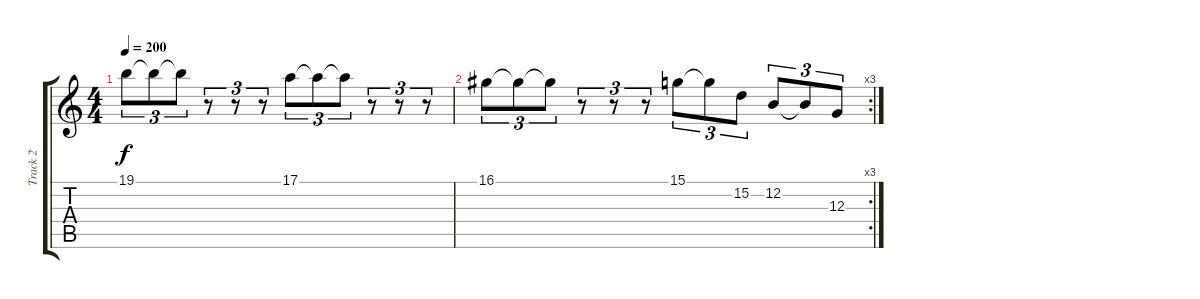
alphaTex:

\track ("Track 2" "Track 2") {instrument lead5charang}
\staff {score tabs}
\tuning (E4 B3 G3 D3 A2 E2) {hide}
\ts (4 4)
\tempo 200
\clef g2
\ks c
19.1.8{tu (3 2) dy f} 19.1{t}.8{tu (3 2)} 19.1{t}.8{tu (3 2)} r.8{tu (3 2)} r.8{tu (3 2)} r.8{tu (3 2)} 17.1.8{tu (3 2)} 17.1{t}.8{tu (3 2)} 17.1{t}.8{tu (3 2)} r.8{tu (3 2)} r.8{tu (3 2)} r.8{tu (3 2)} |
\rc 3
16.1.8{tu (3 2)} 16.1{t}.8{tu (3 2)} 16.1{t}.8{tu (3 2)} r.8{tu (3 2)} r.8{tu (3 2)} r.8{tu (3 2)} 15.1.8{tu (3 2)} 15.1{t}.8{tu (3 2)} 15.2.8{tu (3 2)} 12.2.8{tu (3 2)} 12.2{t}.8{tu (3 2)} 12.3.8{tu (3 2)}
